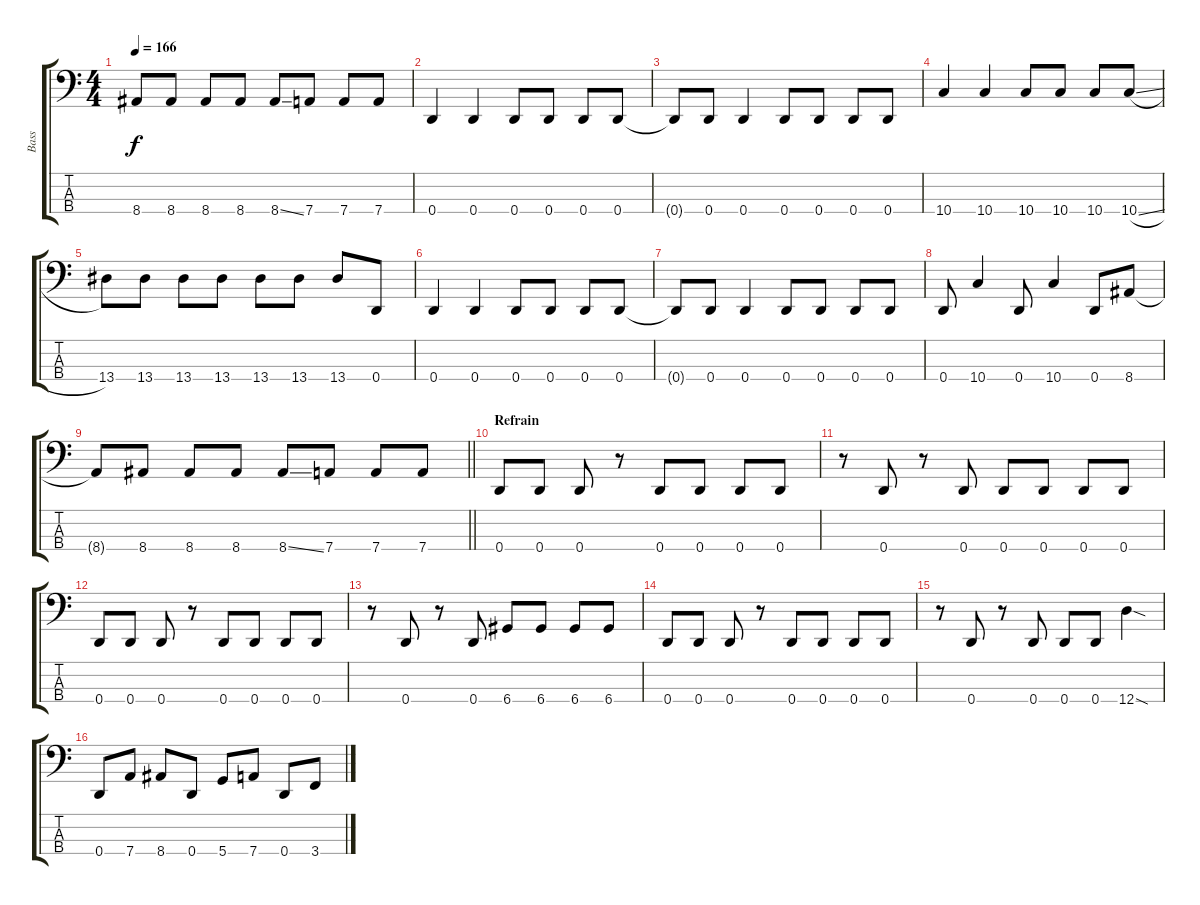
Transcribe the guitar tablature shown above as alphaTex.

\track ("Bass" "Bass") {instrument electricbassfinger}
\staff {score tabs}
\tuning (G2 D2 A1 D1) {hide}
\ts (4 4)
\tempo 166
\clef f4
\ks c
8.4.8{dy f} 8.4.8 8.4.8 8.4.8 8.4{ss}.8 7.4.8 7.4.8 7.4.8 |
0.4.4 0.4.4 0.4.8 0.4.8 0.4.8 0.4.8 |
0.4{t}.8 0.4.8 0.4.4 0.4.8 0.4.8 0.4.8 0.4.8 |
10.4.4 10.4.4 10.4.8 10.4.8 10.4.8 10.4{sl}.8 |
13.4.8 13.4.8 13.4.8 13.4.8 13.4.8 13.4.8 13.4.8 0.4.8 |
0.4.4 0.4.4 0.4.8 0.4.8 0.4.8 0.4.8 |
0.4{t}.8 0.4.8 0.4.4 0.4.8 0.4.8 0.4.8 0.4.8 |
0.4.8 10.4.4 0.4.8 10.4.4 0.4.8 8.4.8 |
\barLineRight lightlight
8.4{t}.8 8.4.8 8.4.8 8.4.8 8.4{ss}.8 7.4.8 7.4.8 7.4.8 |
\section ("" "Refrain")
0.4.8 0.4.8 0.4.8 r.8 0.4.8 0.4.8 0.4.8 0.4.8 |
r.8 0.4.8 r.8 0.4.8 0.4.8 0.4.8 0.4.8 0.4.8 |
0.4.8 0.4.8 0.4.8 r.8 0.4.8 0.4.8 0.4.8 0.4.8 |
r.8 0.4.8 r.8 0.4.8 6.4.8 6.4.8 6.4.8 6.4.8 |
0.4.8 0.4.8 0.4.8 r.8 0.4.8 0.4.8 0.4.8 0.4.8 |
r.8 0.4.8 r.8 0.4.8 0.4.8 0.4.8 12.4{sod}.4 |
0.4.8 7.4.8 8.4.8 0.4.8 5.4.8 7.4.8 0.4.8 3.4.8
